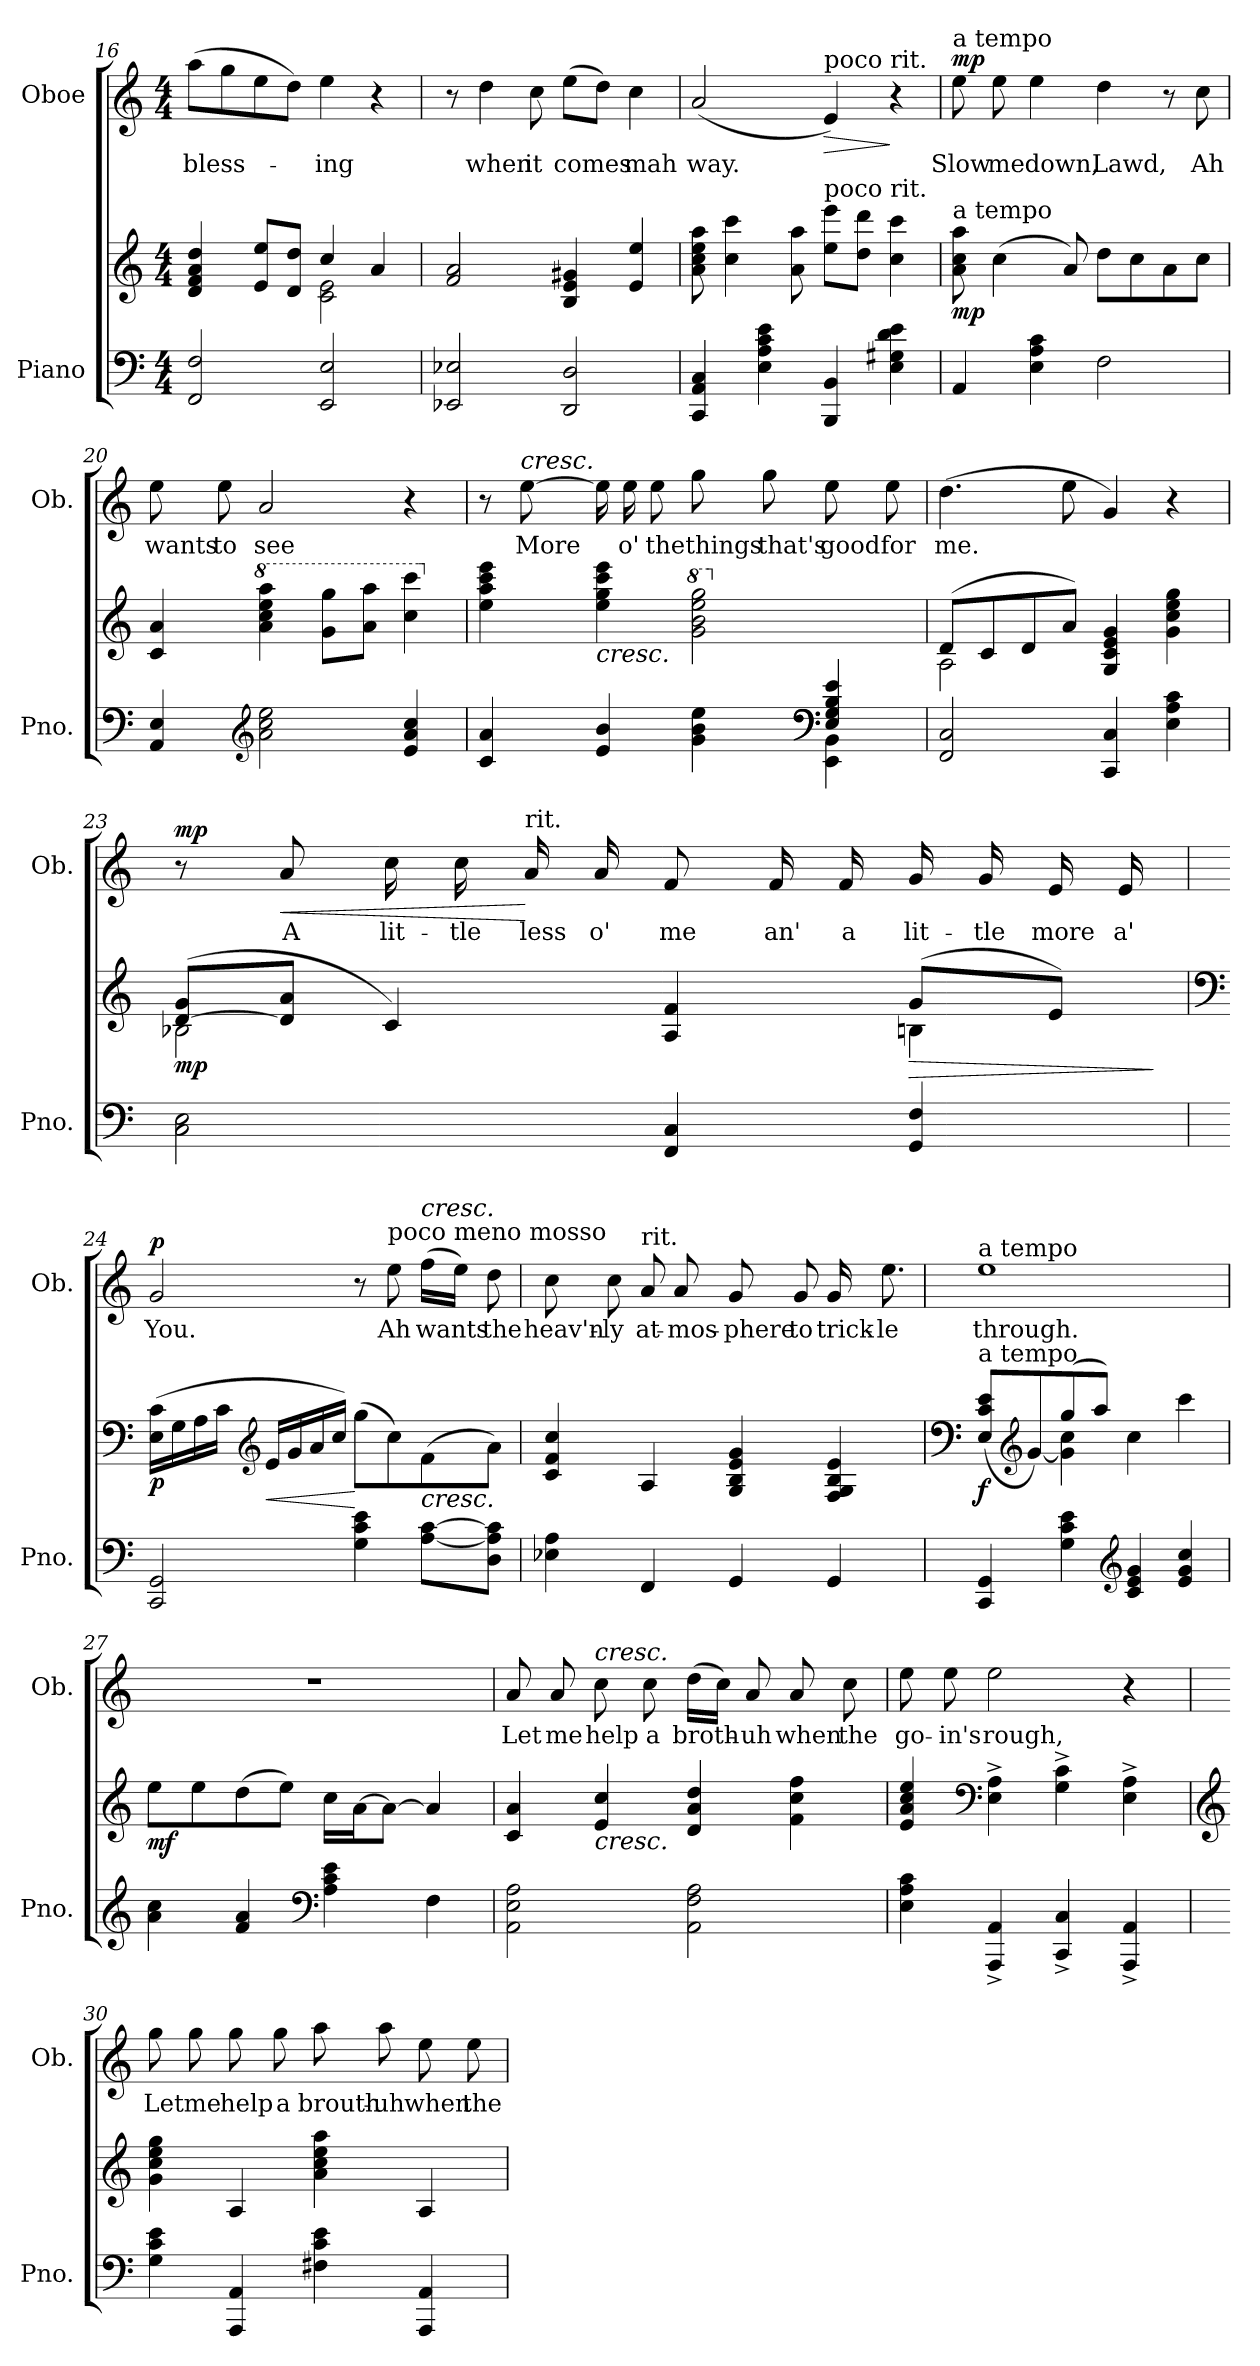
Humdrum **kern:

**kern	**kern	**dynam	**kern	**text	**dynam
*part2	*part2	*part2	*part1	*part1	*part1
*staff3	*staff2	*staff2/3	*staff1	*staff1	*staff1
*I"Piano	*	*	*I"Oboe	*	*
*I'Pno.	*	*	*I'Ob.	*	*
*clefF4	*clefG2	*	*clefG2	*	*
*k[]	*k[]	*	*k[]	*	*
*M4/4	*M4/4	*	*M4/4	*	*
=16	=16	=16	=16	=16	=16
*	*^	*	*	*	*
!	!	!	!	!	!LO:LY:b	!
2FF/ 2F/	4d/ 4f/ 4a/ 4dd/	2ryy	.	(8aa\L	bless-	.
.	.	.	.	8gg\	.	.
.	8e/ 8ee/L	.	.	8ee\	.	.
.	8d/ 8dd/J	.	.	8dd\J)	.	.
!	!	!	!	!	!LO:LY:b	!
2EE/ 2E/	4cc/	2c\ 2e\	.	4ee\	-ing	.
.	4a/	.	.	4r	.	.
*	*v	*v	*	*	*	*
=17	=17	=17	=17	=17	=17
2EE-X/ 2E-X/	2f/ 2a/	.	8r	.	.
!	!	!	!	!LO:LY:b	!
.	.	.	4dd\	when	.
!	!	!	!	!LO:LY:b	!
.	.	.	8cc\	it	.
!	!	!	!	!LO:LY:b	!
2DD/ 2D/	4B/ 4e/ 4g#X/	.	(8ee\L	comes	.
.	.	.	8dd\J)	.	.
!	!	!	!	!LO:LY:b	!
.	4e/ 4ee/	.	4cc\	mah	.
=18	=18	=18	=18	=18	=18
!	!	!	!	!LO:LY:b	!
4CC/ 4AA/ 4C/	8a\ 8cc\ 8ee\ 8aa\	.	(2a/	way.	.
.	4cc\ 4ccc\	.	.	.	.
4E\ 4A\ 4c\ 4e\	.	.	.	.	.
.	8a\ 8aa\	.	.	.	.
!	!	!	!LO:TX:a:t=poco rit.	!	!
!	!LO:TX:a:t=poco rit.	!	!	!	!
!	!	!	!	!	!LO:HP:b
4BBB/ 4BB/	8ee\ 8eee\L	.	4e/)	.	>
.	8dd\ 8ddd\J	.	.	.	.
4E\ 4G#X\ 4d\ 4e\	4cc\ 4ccc\	.	4r	.	]
!!LO:LB:g=z
=19	=19	=19	=19	=19	=19
!	!	!	!LO:TX:a:t=a tempo	!	!
!	!LO:TX:a:t=a tempo	!	!	!	!
!	!	!LO:DY:b	!	!LO:LY:b	!LO:DY:a
4AA/	8a\ 8cc\ 8aa\	mp	8ee\	Slow	mp
!	!	!	!	!LO:LY:b	!
.	(4cc\	.	8ee\	me	.
!	!	!	!	!LO:LY:b	!
4E\ 4A\ 4c\	.	.	4ee\	down,	.
.	8a/)	.	.	.	.
!	!	!	!	!LO:LY:b	!
2F\	8dd\L	.	4dd\	Lawd,	.
.	8cc\	.	.	.	.
.	8a\	.	8r	.	.
!	!	!	!	!LO:LY:b	!
.	8cc\J	.	8cc\	Ah	.
=20	=20	=20	=20	=20	=20
!	!	!	!	!LO:LY:b	!
4AA/ 4E/	4c/ 4a/	.	8ee\	wants	.
!	!	!	!	!LO:LY:b	!
.	.	.	8ee\	to	.
*clefG2	*	*	*	*	*
*	*8va	*	*	*	*
!	!	!	!	!LO:LY:b	!
2a\ 2cc\ 2ee\	4aa\ 4ccc\ 4eee\ 4aaa\	.	2a/	see	.
.	8gg\ 8ggg\L	.	.	.	.
.	8aa\ 8aaa\J	.	.	.	.
4e/ 4a/ 4cc/	4ccc\ 4cccc\	.	4r	.	.
=21	=21	=21	=21	=21	=21
*^	*	*	*	*	*
*	*	*X8va	*	*	*	*
4c/ 4a/	2.ryy	4ee\ 4aa\ 4ccc\ 4eee\	.	8r	.	.
!	!	!	!	!LO:TX:a:i:t=cresc.	!	!
!	!	!	!	!	!LO:LY:b	!
.	.	.	.	[8ee\	More	.
!	!	!LO:TX:b:i:t=cresc.	!	!	!	!
4e/ 4b/	.	4ee\ 4gg\ 4ccc\ 4eee\	.	16ee\]	.	.
!	!	!	!	!	!LO:LY:b	!
.	.	.	.	16ee\	o'	.
!	!	!	!	!	!LO:LY:b	!
.	.	.	.	8ee\	the	.
*	*	*8va	*	*	*	*
!	!	!	!	!	!LO:LY:b	!
4g\ 4b\ 4ee\	.	2gg\ 2bb\ 2eee\ 2ggg\	.	8gg\	things	.
!	!	!	!	!	!LO:LY:b	!
.	.	.	.	8gg\	that's	.
*clefF4	*	*	*	*	*	*
!	!	!	!	!	!LO:LY:b	!
4E/ 4G/ 4B/ 4e/	4EE\ 4BB\	.	.	8ee\	good	.
!	!	!	!	!	!LO:LY:b	!
.	.	.	.	8ee\	for	.
*v	*v	*	*	*	*	*
!!LO:LB:g=z
=22	=22	=22	=22	=22	=22
*	*X8va	*	*	*	*
*	*^	*	*	*	*
!	!	!	!	!	!LO:LY:b	!
2FF/ 2C/	(8d/L	2A\	.	(4.dd\	me.	.
.	8c/	.	.	.	.	.
.	8d/	.	.	.	.	.
.	8a/J)	.	.	8ee\	.	.
4CC/ 4C/	4G/ 4c/ 4e/ 4g/	2ryy	.	4g/)	.	.
4E\ 4A\ 4c\	4g\ 4cc\ 4ee\ 4gg\	.	.	4r	.	.
=23	=23	=23	=23	=23	=23	=23
!	!	!	!LO:DY:b	!	!	!LO:DY:a
2C\ 2E\	([8d/ 8g/L	2B-X\	mp	8r	.	mp
!	!	!	!	!	!LO:LY:b	!LO:HP:b
.	8d/] 8a/J	.	.	8a/	A	<
!	!	!	!	!	!LO:LY:b	!
.	4c/)	.	.	16cc\	lit-	.
!	!	!	!	!	!LO:LY:b	!
.	.	.	.	16cc\	-tle	.
!	!	!	!	!LO:TX:a:t=rit.	!	!
!	!	!	!	!	!LO:LY:b	!
.	.	.	.	16a/	less	[
!	!	!	!	!	!LO:LY:b	!
.	.	.	.	16a/	o'	.
!	!	!	!	!	!LO:LY:b	!
4FF/ 4C/	4A/ 4f/	4ryy	.	8f/	me	.
!	!	!	!	!	!LO:LY:b	!
.	.	.	.	16f/	an'	.
!	!	!	!	!	!LO:LY:b	!
.	.	.	.	16f/	a	.
!	!	!	!LO:HP:b	!	!LO:LY:b	!
4GG/ 4F/	(8g/L	4Bn\	>	16g/	lit-	.
!	!	!	!	!	!LO:LY:b	!
.	.	.	.	16g/	-tle	.
!	!	!	!	!	!LO:LY:b	!
.	8e/J)	.	.	16e/	more	.
!	!	!	!	!	!LO:LY:b	!
.	.	.	.	16e/	a'	.
*	*v	*v	*	*	*	*
.	.	]	.	.	.
=24	=24	=24	=24	=24	=24
*	*clefF4	*	*	*	*
!	!	!LO:DY:b	!	!LO:LY:b	!LO:DY:a
2CC/ 2GG/	(16E\ 16c\LL	p	2g/	You.	p
.	16G\	.	.	.	.
.	16A\	.	.	.	.
.	16c\JJ	.	.	.	.
*	*clefG2	*	*	*	*
!	!	!LO:HP:b	!	!	!
.	16e/LL	<	.	.	.
.	16g/	.	.	.	.
.	16a/	.	.	.	.
.	16cc/JJ)	.	.	.	.
4G\ 4c\ 4e\	(8gg\L	[	8r	.	.
!	!	!	!LO:TX:a:t=poco meno mosso	!	!
!	!	!	!	!LO:LY:b	!
.	8cc\)	.	8ee\	Ah	.
!	!	!	!LO:TX:a:i:t=cresc.	!	!
!	!LO:TX:b:i:t=cresc.	!	!	!	!
!	!	!	!	!LO:LY:b	!
[8A\ [8c\L	(8f\	.	(16ff\LL	wants	.
.	.	.	16ee\JJ)	.	.
!	!	!	!	!LO:LY:b	!
8D\ 8A\] 8c\]J	8a\J)	.	8dd\	the	.
!!LO:PB:g=z
=25	=25	=25	=25	=25	=25
!	!	!	!	!LO:LY:b	!
4E-X\ 4A\	4c/ 4f/ 4cc/	.	8cc\	heav'n-	.
!	!	!	!	!LO:LY:b	!
.	.	.	8cc\	-ly	.
!	!	!	!LO:TX:a:t=rit.	!	!
!	!	!	!	!LO:LY:b	!
4FF/	4A/	.	8a/	at-	.
!	!	!	!	!LO:LY:b	!
.	.	.	8a/	-mos-	.
!	!	!	!	!LO:LY:b	!
4GG/	4G/ 4B/ 4e/ 4g/	.	8g/	-phere	.
!	!	!	!	!LO:LY:b	!
.	.	.	8g/	to	.
!	!	!	!	!LO:LY:b	!
4GG/	4F/ 4G/ 4B/ 4e/	.	16g/	trick-	.
!	!	!	!	!LO:LY:b	!
.	.	.	8.ee\	-le	.
=26	=26	=26	=26	=26	=26
*	*clefF4	*	*	*	*
*	*^	*	*	*	*
!	!	!	!	!LO:TX:a:t=a tempo	!	!
!	!LO:TX:a:t=a tempo	!	!	!	!	!
!	!	!	!LO:DY:b	!	!LO:LY:b	!
4CC/ 4GG/	(8E/ 8c/ 8e/L	4ryy	f	1ee	through.	.
*	*clefG2	*	*	*	*	*
.	[8g/)	.	.	.	.	.
4G\ 4c\ 4e\	(8gg/	4g\] 4cc\	.	.	.	.
.	8aa/J)	.	.	.	.	.
*clefG2	*	*	*	*	*	*
4c/ 4e/ 4g/	4cc\	2ryy	.	.	.	.
4e/ 4g/ 4cc/	4ccc\	.	.	.	.	.
*	*v	*v	*	*	*	*
=27	=27	=27	=27	=27	=27
!	!	!LO:DY:b	!	!	!
4a\ 4cc\	8ee\L	mf	1r	.	.
.	8ee\	.	.	.	.
4f/ 4a/	(8dd\	.	.	.	.
.	8ee\J)	.	.	.	.
*clefF4	*	*	*	*	*
4A\ 4c\ 4e\	16cc\LL	.	.	.	.
.	[16a\J	.	.	.	.
.	8a\J_	.	.	.	.
4F\	4a/]	.	.	.	.
!!LO:LB:g=z
=28	=28	=28	=28	=28	=28
!	!	!	!	!LO:LY:b	!
2AA\ 2E\ 2A\	4c/ 4a/	.	8a/	Let	.
!	!	!	!	!LO:LY:b	!
.	.	.	8a/	me	.
!	!	!	!LO:TX:a:i:t=cresc.	!	!
!	!LO:TX:b:i:t=cresc.	!	!	!	!
!	!	!	!	!LO:LY:b	!
.	4e/ 4cc/	.	8cc\	help	.
!	!	!	!	!LO:LY:b	!
.	.	.	8cc\	a	.
!	!	!	!	!LO:LY:b	!
2AA\ 2F\ 2A\	4d/ 4a/ 4dd/	.	(16dd\LL	broth-	.
.	.	.	16cc\JJ)	.	.
!	!	!	!	!LO:LY:b	!
.	.	.	8a/	-uh	.
!	!	!	!	!LO:LY:b	!
.	4f\ 4cc\ 4ff\	.	8a/	when	.
!	!	!	!	!LO:LY:b	!
.	.	.	8cc\	the	.
=29	=29	=29	=29	=29	=29
!	!	!	!	!LO:LY:b	!
4E\ 4A\ 4c\	4e/ 4a/ 4cc/ 4ee/	.	8ee\	go-	.
!	!	!	!	!LO:LY:b	!
.	.	.	8ee\	-in's	.
*	*clefF4	*	*	*	*
!	!	!	!	!LO:LY:b	!
4AAA/^ 4AA/^	4E\^ 4A\^	.	2ee\	rough,	.
4CC/^ 4C/^	4G\^ 4c\^	.	.	.	.
4AAA/^ 4AA/^	4E\^ 4A\^	.	4r	.	.
=30	=30	=30	=30	=30	=30
*	*clefG2	*	*	*	*
!	!	!	!	!LO:LY:b	!
4G\ 4c\ 4e\	4g\ 4cc\ 4ee\ 4gg\	.	8gg\	Let	.
!	!	!	!	!LO:LY:b	!
.	.	.	8gg\	me	.
!	!	!	!	!LO:LY:b	!
4AAA/ 4AA/	4A/	.	8gg\	help	.
!	!	!	!	!LO:LY:b	!
.	.	.	8gg\	a	.
!	!	!	!	!LO:LY:b	!
4F#X\ 4c\ 4e\	4a\ 4cc\ 4ee\ 4aa\	.	8aa\	brouth-	.
!	!	!	!	!LO:LY:b	!
.	.	.	8aa\	-uh	.
!	!	!	!	!LO:LY:b	!
4AAA/ 4AA/	4A/	.	8ee\	when	.
!	!	!	!	!LO:LY:b	!
.	.	.	8ee\	the	.
=	=	=	=	=	=
*-	*-	*-	*-	*-	*-
